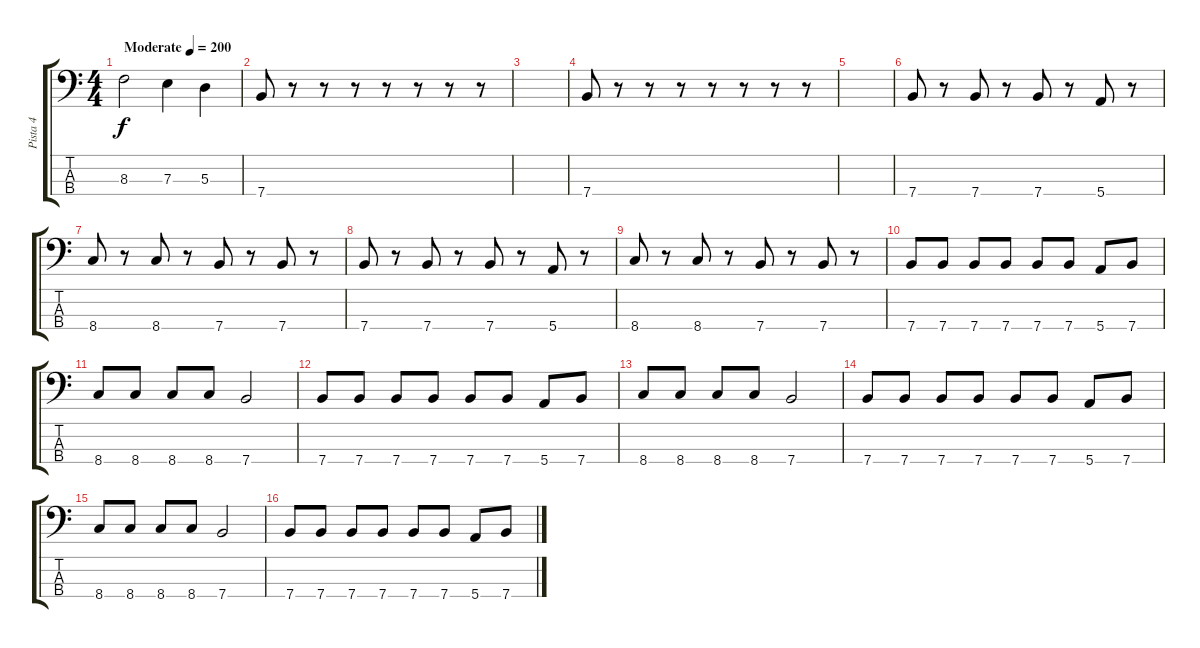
\track ("Pista 4" "Pista 4") {instrument electricbassfinger}
\staff {score tabs}
\tuning (G2 D2 A1 E1) {hide}
\ts (4 4)
\tempo (200 "Moderate")
\clef f4
\ks c
8.3.2{dy f instrument electricbassfinger} 7.3.4 5.3.4 |
7.4.8 r.8 r.8 r.8 r.8 r.8 r.8 r.8 |
|
7.4.8 r.8 r.8 r.8 r.8 r.8 r.8 r.8 |
|
7.4.8 r.8 7.4.8 r.8 7.4.8 r.8 5.4.8 r.8 |
8.4.8 r.8 8.4.8 r.8 7.4.8 r.8 7.4.8 r.8 |
7.4.8 r.8 7.4.8 r.8 7.4.8 r.8 5.4.8 r.8 |
8.4.8 r.8 8.4.8 r.8 7.4.8 r.8 7.4.8 r.8 |
7.4.8 7.4.8 7.4.8 7.4.8 7.4.8 7.4.8 5.4.8 7.4.8 |
8.4.8 8.4.8 8.4.8 8.4.8 7.4.2 |
7.4.8 7.4.8 7.4.8 7.4.8 7.4.8 7.4.8 5.4.8 7.4.8 |
8.4.8 8.4.8 8.4.8 8.4.8 7.4.2 |
7.4.8 7.4.8 7.4.8 7.4.8 7.4.8 7.4.8 5.4.8 7.4.8 |
8.4.8 8.4.8 8.4.8 8.4.8 7.4.2 |
7.4.8 7.4.8 7.4.8 7.4.8 7.4.8 7.4.8 5.4.8 7.4.8
